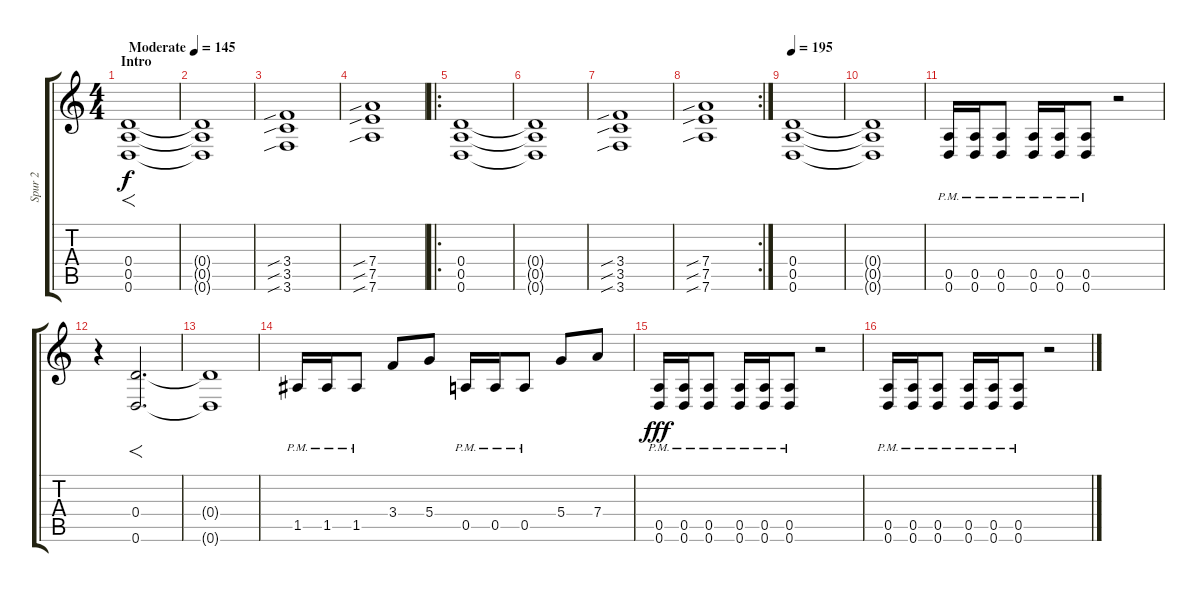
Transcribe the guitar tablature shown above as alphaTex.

\track ("Spur 2" "Spur 2") {instrument distortionguitar}
\staff {score tabs}
\tuning (E4 B3 G3 D3 A2 D2) {hide}
\ts (4 4)
\section ("" "Intro")
\tempo (145 "Moderate")
\clef g2
\ks c
(0.4 0.5 0.6).1{f dy f instrument distortionguitar} |
(0.4{t} 0.5{t} 0.6{t}).1 |
(3.4{sib} 3.5{sib} 3.6{sib}).1 |
(7.4{sib} 7.5{sib} 7.6{sib}).1 |
\ro
(0.4 0.5 0.6).1 |
(0.4{t} 0.5{t} 0.6{t}).1 |
(3.4{sib} 3.5{sib} 3.6{sib}).1 |
\rc 2
(7.4{sib} 7.5{sib} 7.6{sib}).1 |
\tempo 195
(0.4 0.5 0.6).1 |
(0.4{t} 0.5{t} 0.6{t}).1 |
(0.5{pm} 0.6{pm}).16 (0.5{pm} 0.6{pm}).16 (0.5{pm} 0.6{pm}).8 (0.5{pm} 0.6{pm}).16 (0.5{pm} 0.6{pm}).16 (0.5{pm} 0.6{pm}).8 r.2 |
r.4 (0.4 0.6).2{f d} |
(0.4{t} 0.6{t}).1 |
1.5{pm}.16 1.5{pm}.16 1.5{pm}.8 3.4.8 5.4.8 0.5{pm}.16 0.5{pm}.16 0.5{pm}.8 5.4.8 7.4.8 |
(0.5{pm} 0.6{pm}).16{dy fff} (0.5{pm} 0.6{pm}).16 (0.5{pm} 0.6{pm}).8 (0.5{pm} 0.6{pm}).16 (0.5{pm} 0.6{pm}).16 (0.5{pm} 0.6{pm}).8 r.2 |
(0.5{pm} 0.6{pm}).16 (0.5{pm} 0.6{pm}).16 (0.5{pm} 0.6{pm}).8 (0.5{pm} 0.6{pm}).16 (0.5{pm} 0.6{pm}).16 (0.5{pm} 0.6{pm}).8 r.2
